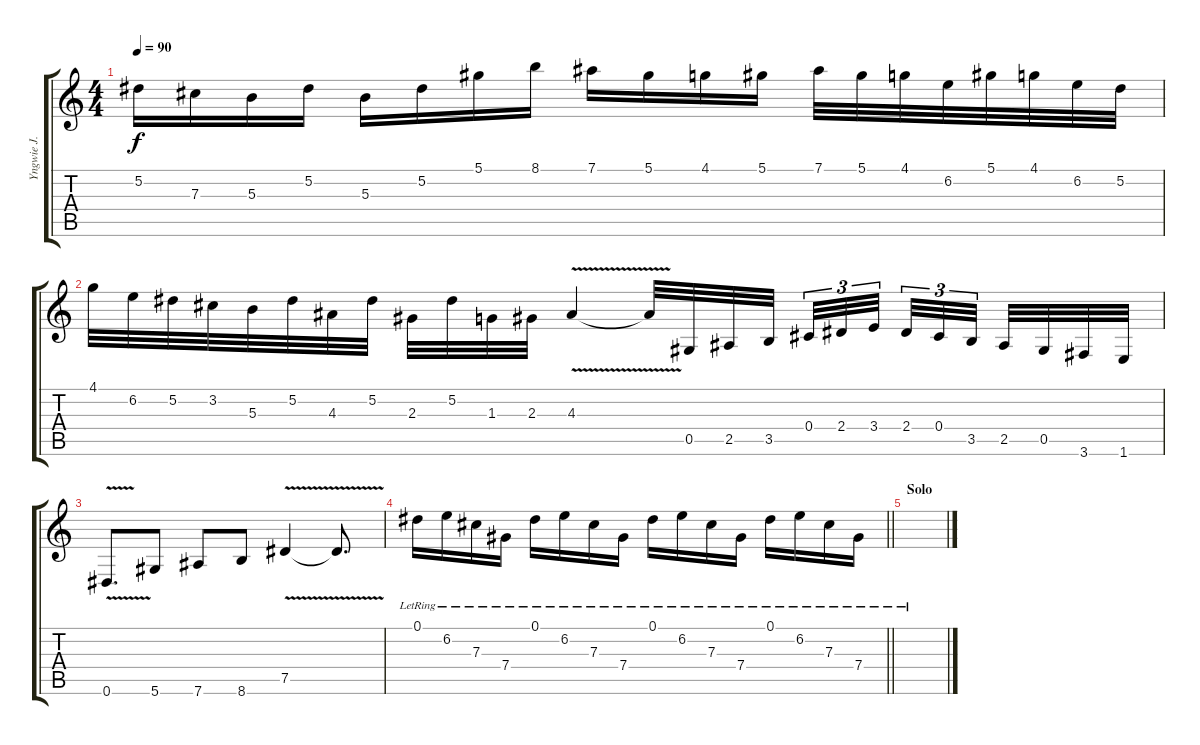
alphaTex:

\track ("Yngwie J. Malmsteen" "Yngwie J. ") {instrument acousticguitarnylon}
\staff {score tabs}
\tuning (Eb4 Bb3 Gb3 Db3 Ab2 Eb2) {hide}
\ts (4 4)
\tempo 90
\clef g2
\ks c
5.2.16{dy f} 7.3.16 5.3.16 5.2.16 5.3.16 5.2.16 5.1.16 8.1.16 7.1.16 5.1.16 4.1.16 5.1.16 7.1.32 5.1.32 4.1.32 6.2.32 5.1.32 4.1.32 6.2.32 5.2.32 |
4.1.32 6.2.32 5.2.32 3.2.32 5.3.32 5.2.32 4.3.32 5.2.32 2.3.32 5.2.32 1.3.32 2.3.32 4.3{v}.4 4.3{t}.32 0.5.32 2.5.32 3.5.32 0.4.32{tu (3 2)} 2.4.32{tu (3 2)} 3.4.32{tu (3 2) beam splitsecondary} 2.4.32{tu (3 2)} 0.4.32{tu (3 2)} 3.5.32{tu (3 2) beam splitsecondary} 2.5.32 0.5.32 3.6.32 1.6.32 |
0.6{v}.8{d} 5.6.8 7.6.8 8.6.8 7.5{v}.4 7.5{t}.8{d} |
\barLineRight lightlight
0.1{lr}.16 6.2{lr}.16 7.3{lr}.16 7.4{lr}.16 0.1{lr}.16 6.2{lr}.16 7.3{lr}.16 7.4{lr}.16 0.1{lr}.16 6.2{lr}.16 7.3{lr}.16 7.4{lr}.16 0.1{lr}.16 6.2{lr}.16 7.3{lr}.16 7.4{lr}.16 |
\section ("" "Solo")
